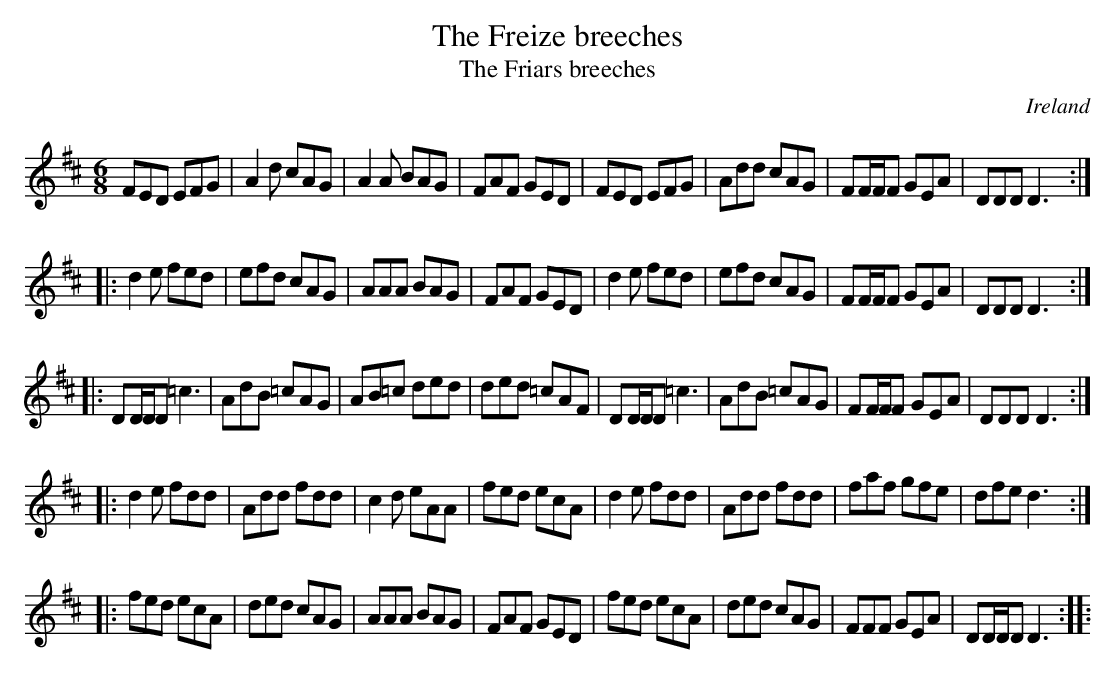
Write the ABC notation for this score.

X:1
T:Freize breeches, The
T:Friars breeches, The
O:Ireland
M:6/8
K:D
FED EFG|A2d cAG|A2A BAG|FAF GED|\
FED EFG|Add cAG|FF/F/F GEA|DDD D3::
d2e fed|efd cAG|AAA BAG|FAF GED|\
d2e fed|efd cAG|FF/F/F GEA|DDD D3::
DD/D/D =c3|AdB =cAG|AB=c ded|ded =cAF|\
DD/D/D =c3|AdB =cAG|FF/F/F GEA|DDD D3::
d2e fdd|Add fdd|c2d eAA|fed ecA|\
d2e fdd|Add fdd|faf gfe|dfe d3::
fed ecA|ded cAG|AAA BAG|FAF GED|\
fed ecA|ded cAG|FFF GEA|DD/D/D D3::
